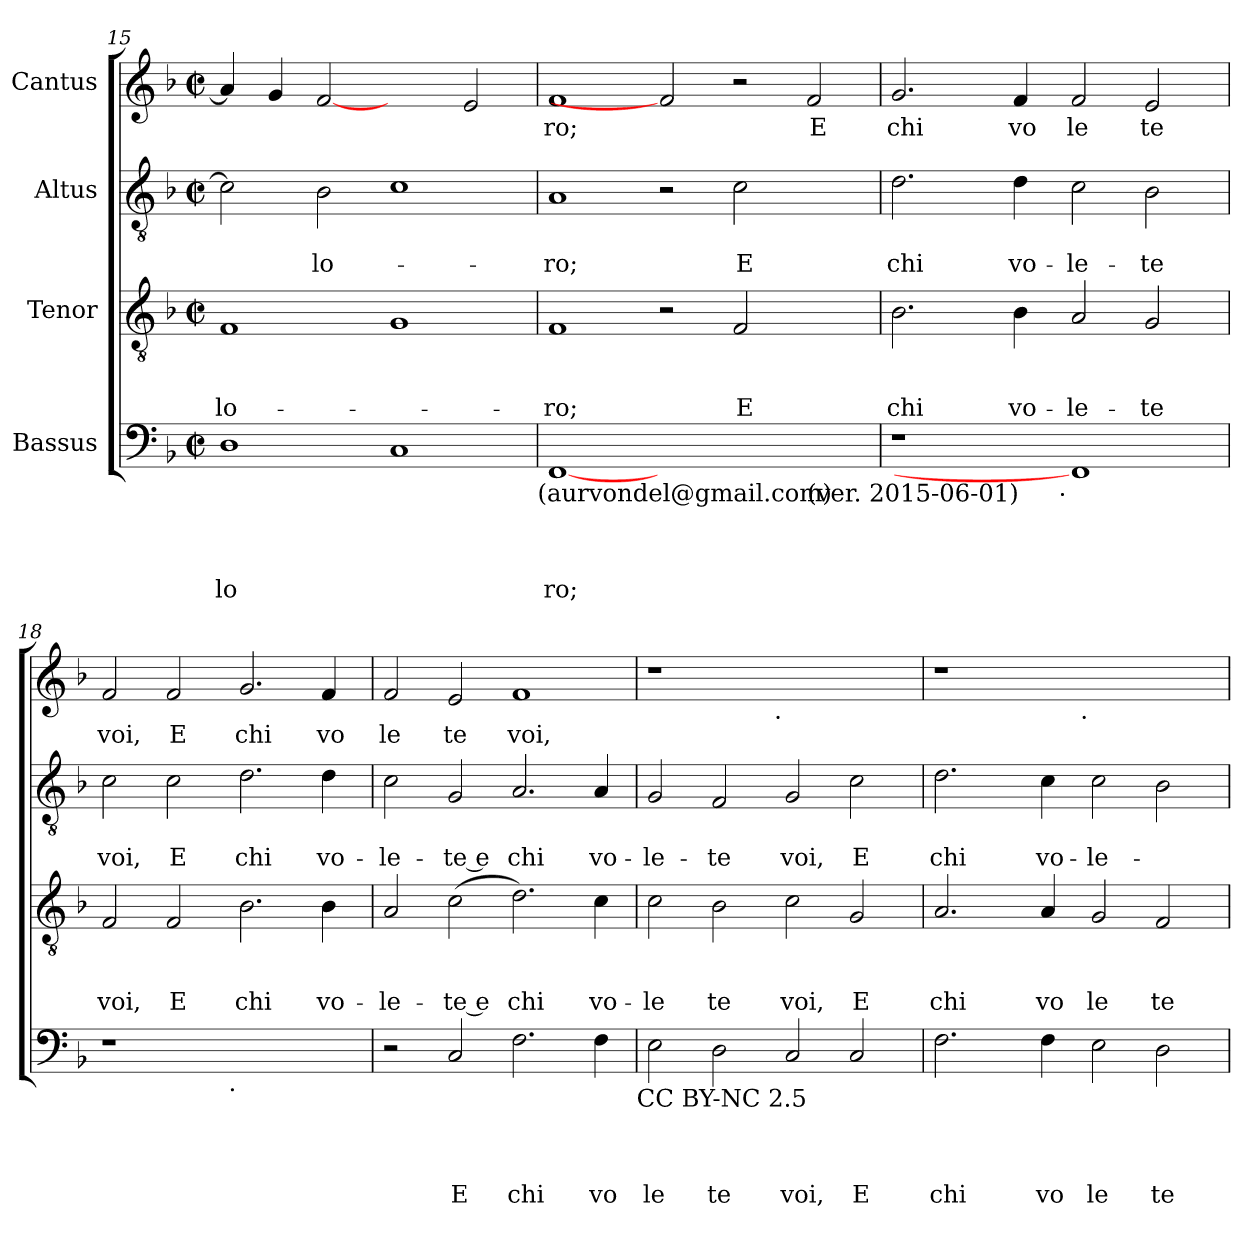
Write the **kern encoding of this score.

**kern	**text	**text	**text	**text	**kern	**text	**text	**text	**kern	**text	**text	**kern	**text
*part4	*part4	*part4	*part4	*part4	*part3	*part3	*part3	*part3	*part2	*part2	*part2	*part1	*part1
*staff4	*staff4	*staff4	*staff4	*staff4	*staff3	*staff3	*staff3	*staff3	*staff2	*staff2	*staff2	*staff1	*staff1
*I"Bassus	*	*	*	*	*I"Tenor	*	*	*	*I"Altus	*	*	*I"Cantus	*
*clefF4	*	*	*	*	*clefGv2	*	*	*	*clefGv2	*	*	*clefG2	*
*k[b-]	*	*	*	*	*k[b-]	*	*	*	*k[b-]	*	*	*k[b-]	*
*F:	*	*	*	*	*F:	*	*	*	*F:	*	*	*F:	*
*M2/2	*	*	*	*	*M2/2	*	*	*	*M2/2	*	*	*M2/2	*
*met(c|)	*	*	*	*	*met(c|)	*	*	*	*met(c|)	*	*	*met(c|)	*
=15	=15	=15	=15	=15	=15	=15	=15	=15	=15	=15	=15	=15	=15
!	!	!	!	!LO:LY:b	!	!	!	!LO:LY:b	!	!	!	!	!
1D	.	.	.	lo	1F	.	.	-lo-	2c\]	.	.	4a/]	.
.	.	.	.	.	.	.	.	.	.	.	.	4g/	.
!	!	!	!	!	!	!	!	!	!	!	!LO:LY:b	!	!
.	.	.	.	.	.	.	.	.	2B-\	.	-lo-	[2f	.
1C	.	.	.	.	1G	.	.	.	1c	.	.	2ryy	.
.	.	.	.	.	.	.	.	.	.	.	.	2e/	.
!LO:TX:b:t=(aurvondel@gmail.com)	!	!	!	!	!	!	!	!	!	!	!	!	!
=16	=16	=16	=16	=16	=16	=16	=16	=16	=16	=16	=16	=16	=16
!	!	!	!	!LO:LY:b	!	!	!	!LO:LY:b	!	!	!LO:LY:b	!	!LO:LY:b
[1FF	.	.	.	ro;	1F	.	.	-ro;	1A	.	-ro;	1f	ro;
1ryy	.	.	.	.	2r	.	.	.	2r	.	.	2f]	.
!	!	!	!	!	!	!	!	!LO:LY:b	!	!	!LO:LY:b	!	!
.	.	.	.	.	2F/	.	.	E	2c\	.	E	2r	.
!LO:TX:b:t=(ver. 2015-06-01)	!	!	!	!	!	!	!	!	!	!	!	!	!
!	!	!	!	!	!	!	!	!	!	!	!	!	!LO:LY:b
2ryy	.	.	.	.	2ryy	.	.	.	2ryy	.	.	2f/	E
=17	=17	=17	=17	=17	=17	=17	=17	=17	=17	=17	=17	=17	=17
!	!	!	!	!	!	!	!	!LO:LY:b	!	!	!LO:LY:b	!	!LO:LY:b
*^	*	*	*	*	*	*	*	*	*	*	*	*	*
1r	2ryy	.	.	.	.	2.B-\	.	.	chi	2.d\	.	chi	2.g/	chi
.	4...ryy	.	.	.	.	.	.	.	.	.	.	.	.	.
!	!	!	!	!	!	!	!	!	!LO:LY:b	!	!	!LO:LY:b	!	!LO:LY:b
.	.	.	.	.	.	4B-\	.	.	vo-	4d\	.	vo-	4f/	vo
!	!LO:TX:b:t=.	!	!	!	!	!	!	!	!	!	!	!	!	!
.	1ryy	.	.	.	.	.	.	.	.	.	.	.	.	.
!	!	!	!	!	!	!	!	!	!LO:LY:b	!	!	!LO:LY:b	!	!LO:LY:b
1FF]	.	.	.	.	.	2A/	.	.	-le-	2c\	.	-le-	2f/	le
!	!	!	!	!	!	!	!	!	!LO:LY:b	!	!	!LO:LY:b	!	!LO:LY:b
.	.	.	.	.	.	2G/	.	.	-te	2B-\	.	-te	2e/	te
.	32ryy	.	.	.	.	.	.	.	.	.	.	.	.	.
=18	=18	=18	=18	=18	=18	=18	=18	=18	=18	=18	=18	=18	=18	=18
!	!	!	!	!	!	!	!	!	!LO:LY:b	!	!	!LO:LY:b	!	!LO:LY:b
1r	2ryy	.	.	.	.	2F/	.	.	voi,	2c\	.	voi,	2f/	voi,
!	!	!	!	!	!	!	!	!	!LO:LY:b	!	!	!LO:LY:b	!	!LO:LY:b
.	4...ryy	.	.	.	.	2F/	.	.	E	2c\	.	E	2f/	E
!	!LO:TX:b:t=.	!	!	!	!	!	!	!	!	!	!	!	!	!
.	1ryy	.	.	.	.	.	.	.	.	.	.	.	.	.
!	!	!	!	!	!	!	!	!	!LO:LY:b	!	!	!LO:LY:b	!	!LO:LY:b
1ryy	.	.	.	.	.	2.B-\	.	.	chi	2.d\	.	chi	2.g/	chi
!	!	!	!	!	!	!	!	!	!LO:LY:b	!	!	!LO:LY:b	!	!LO:LY:b
.	.	.	.	.	.	4B-\	.	.	vo-	4d\	.	vo-	4f/	vo
.	32ryy	.	.	.	.	.	.	.	.	.	.	.	.	.
=19	=19	=19	=19	=19	=19	=19	=19	=19	=19	=19	=19	=19	=19	=19
!	!	!	!	!	!	!	!	!	!LO:LY:b	!	!	!LO:LY:b	!	!LO:LY:b
*v	*v	*	*	*	*	*	*	*	*	*	*	*	*	*
2r	.	.	.	.	2A/	.	.	-le-	2c\	.	-le-	2f/	le
!	!	!	!	!LO:LY:b	!	!	!	!LO:LY:b:rj	!	!	!LO:LY:b:rj	!	!LO:LY:b
2C/	.	.	.	E	(<2c\	.	.	-te e	2G/	.	-te e	2e/	te
!	!	!	!	!LO:LY:b	!	!	!	!LO:LY:b	!	!	!LO:LY:b	!	!LO:LY:b
2.F\	.	.	.	chi	2.d\)	.	.	chi	2.A/	.	chi	1f	voi,
!	!	!	!	!LO:LY:b	!	!	!	!LO:LY:b	!	!	!LO:LY:b	!	!
4F\	.	.	.	vo	4c\	.	.	vo-	4A/	.	vo-	.	.
!LO:TX:b:t=CC BY-NC 2.5	!	!	!	!	!	!	!	!	!	!	!	!	!
!!LO:PB:g=z
=20	=20	=20	=20	=20	=20	=20	=20	=20	=20	=20	=20	=20	=20
!	!	!	!	!LO:LY:b	!	!	!	!LO:LY:b	!	!	!LO:LY:b	!	!
*	*	*	*	*	*	*	*	*	*	*	*	*^	*
2E\	.	.	.	le	2c\	.	.	-le	2G/	.	-le-	1r	2ryy	.
!	!	!	!	!LO:LY:b	!	!	!	!LO:LY:b	!	!	!LO:LY:b	!	!	!
2D\	.	.	.	te	2B-\	.	.	te	2F/	.	-te	.	4...ryy	.
!	!	!	!	!	!	!	!	!	!	!	!	!	!LO:TX:b:t=.	!
.	.	.	.	.	.	.	.	.	.	.	.	.	1ryy	.
!	!	!	!	!LO:LY:b	!	!	!	!LO:LY:b	!	!	!LO:LY:b	!	!	!
2C/	.	.	.	voi,	2c\	.	.	voi,	2G/	.	voi,	1ryy	.	.
!	!	!	!	!LO:LY:b	!	!	!	!LO:LY:b	!	!	!LO:LY:b	!	!	!
2C/	.	.	.	E	2G/	.	.	E	2c\	.	E	.	.	.
.	.	.	.	.	.	.	.	.	.	.	.	.	32ryy	.
=21	=21	=21	=21	=21	=21	=21	=21	=21	=21	=21	=21	=21	=21	=21
!	!	!	!	!LO:LY:b	!	!	!	!LO:LY:b	!	!	!LO:LY:b	!	!	!
2.F\	.	.	.	chi	2.A/	.	.	chi	2.d\	.	chi	1r	2ryy	.
.	.	.	.	.	.	.	.	.	.	.	.	.	4...ryy	.
!	!	!	!	!LO:LY:b	!	!	!	!LO:LY:b	!	!	!LO:LY:b	!	!	!
4F\	.	.	.	vo	4A/	.	.	vo	4c\	.	vo-	.	.	.
!	!	!	!	!	!	!	!	!	!	!	!	!	!LO:TX:b:t=.	!
.	.	.	.	.	.	.	.	.	.	.	.	.	1ryy	.
!	!	!	!	!LO:LY:b	!	!	!	!LO:LY:b	!	!	!LO:LY:b	!	!	!
2E\	.	.	.	le	2G/	.	.	le	2c\	.	-le-	1ryy	.	.
!	!	!	!	!LO:LY:b	!	!	!	!LO:LY:b	!	!	!	!	!	!
2D\	.	.	.	te	2F/	.	.	te	2B-\	.	.	.	.	.
.	.	.	.	.	.	.	.	.	.	.	.	.	32ryy	.
*	*	*	*	*	*	*	*	*	*	*	*	*v	*v	*
=	=	=	=	=	=	=	=	=	=	=	=	=	=
*-	*-	*-	*-	*-	*-	*-	*-	*-	*-	*-	*-	*-	*-
